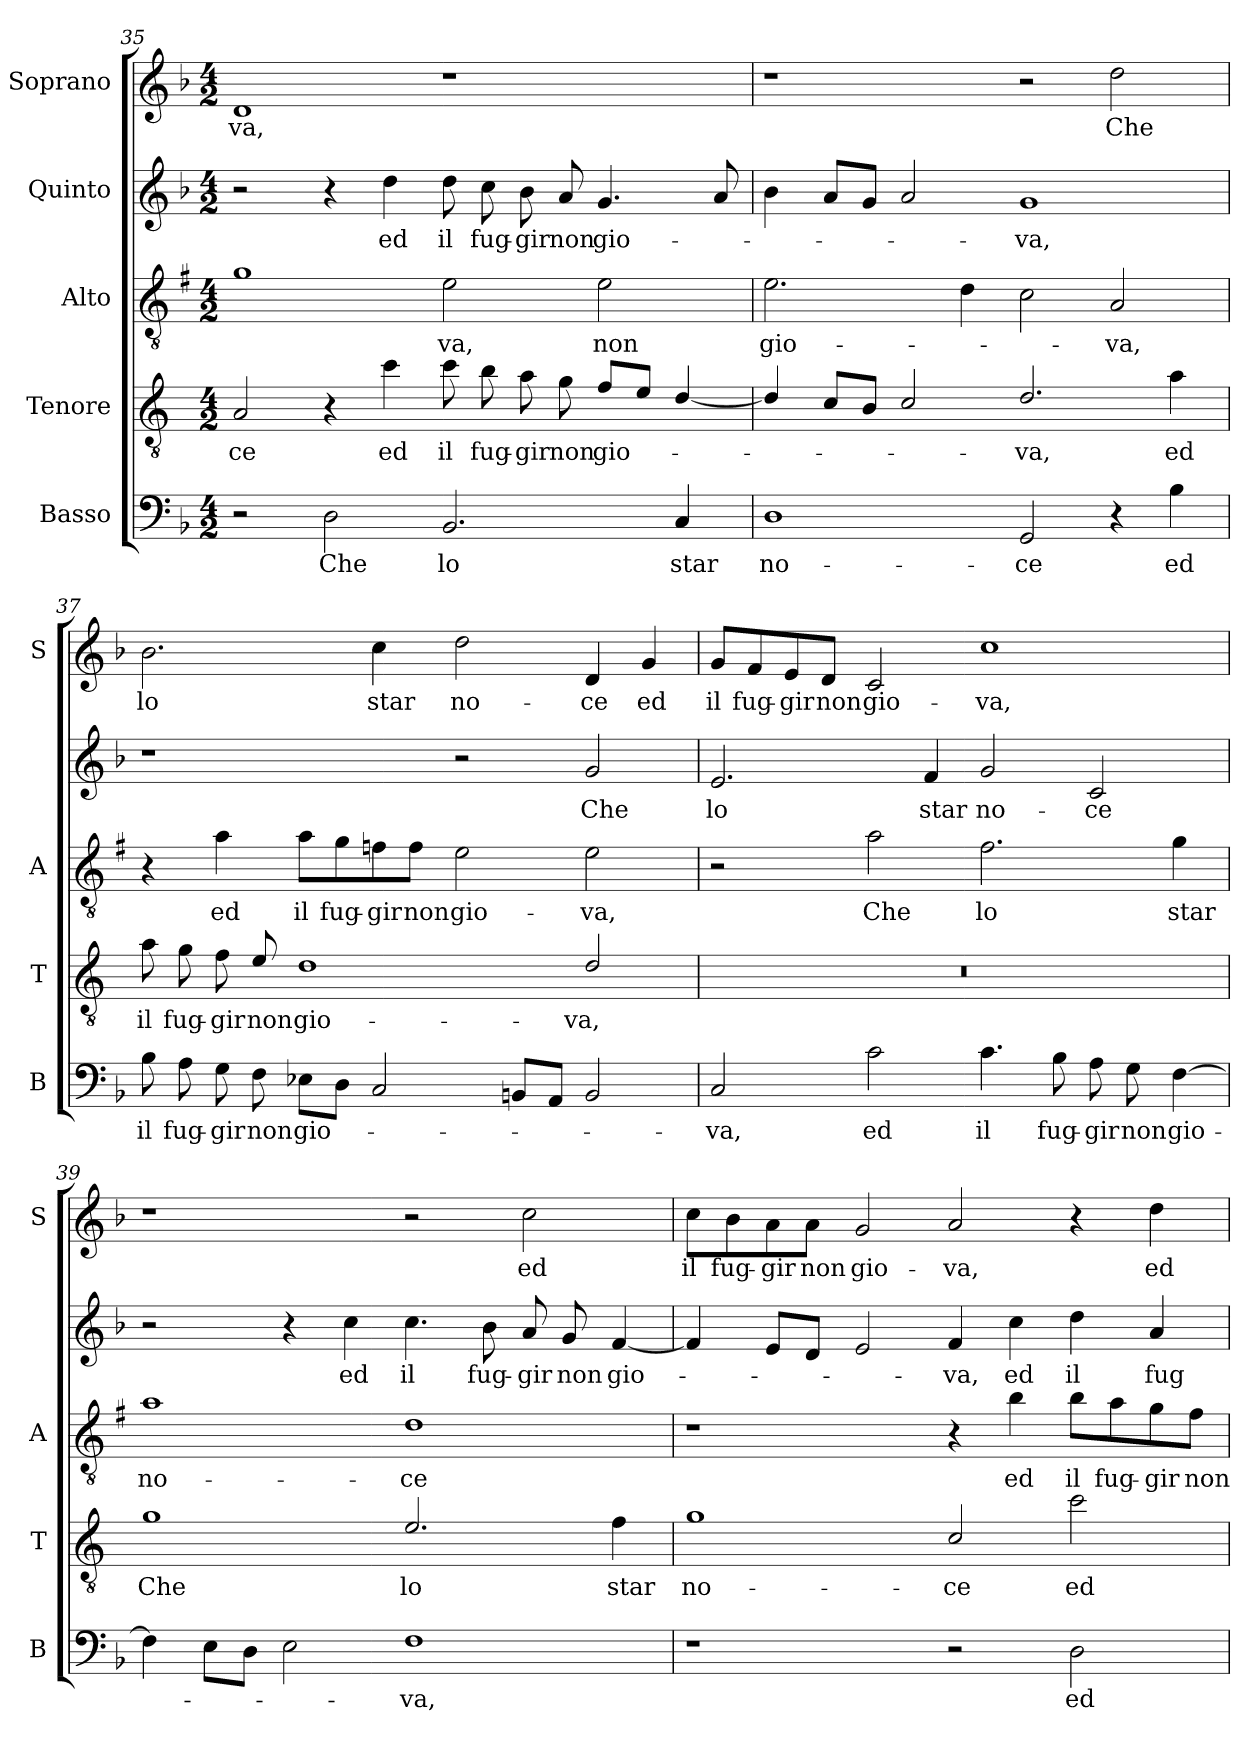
**kern	**text	**kern	**text	**kern	**text	**kern	**text	**kern	**text
*part5	*part5	*part4	*part4	*part3	*part3	*part2	*part2	*part1	*part1
*staff5	*staff5	*staff4	*staff4	*staff3	*staff3	*staff2	*staff2	*staff1	*staff1
*I"Basso	*	*I"Tenore	*	*I"Alto	*	*I"Quinto	*	*I"Soprano	*
*I'B	*	*I'T	*	*I'A	*	*	*	*I'S	*
!!LO:PB:g=z
*clefF4	*	*clefGv2	*	*clefGv2	*	*clefG2	*	*clefG2	*
*	*	*ITrd4c7	*	*ITrd1c2	*	*	*	*	*
*k[b-]	*	*k[b-]	*	*k[b-]	*	*k[b-]	*	*k[b-]	*
*F:	*	*F:	*	*F:	*	*F:	*	*F:	*
*M4/2	*	*M4/2	*	*M4/2	*	*M4/2	*	*M4/2	*
=35	=35	=35	=35	=35	=35	=35	=35	=35	=35
!	!	!	!LO:LY:b	!	!	!	!	!	!LO:LY:b
2r	.	2D/	-ce	1f	.	2r	.	1d	-va,
!	!LO:LY:b	!	!	!	!	!	!	!	!
2D\	Che	4r	.	.	.	4r	.	.	.
!	!	!	!LO:LY:b	!	!	!	!LO:LY:b	!	!
.	.	4f\	ed	.	.	4dd\	ed	.	.
!	!LO:LY:b	!	!LO:LY:b	!	!LO:LY:b	!	!LO:LY:b	!	!
2.BB-/	lo	8f\	il	2d\	-va,	8dd\	il	1r	.
!	!	!	!LO:LY:b	!	!	!	!LO:LY:b	!	!
.	.	8e\	fug-	.	.	8cc\	fug-	.	.
!	!	!	!LO:LY:b	!	!	!	!LO:LY:b	!	!
.	.	8d\	-gir	.	.	8b-\	-gir	.	.
!	!	!	!LO:LY:b	!	!	!	!LO:LY:b	!	!
.	.	8c\	non	.	.	8a/	non	.	.
!	!	!	!LO:LY:b	!	!LO:LY:b	!	!LO:LY:b	!	!
.	.	8B-/L	gio-	2d\	non	4.g/	gio-	.	.
.	.	8A/J	.	.	.	.	.	.	.
!	!LO:LY:b	!	!	!	!	!	!	!	!
4C/	star	[4G/	.	.	.	.	.	.	.
.	.	.	.	.	.	8a/	.	.	.
=36	=36	=36	=36	=36	=36	=36	=36	=36	=36
!	!LO:LY:b	!	!	!	!LO:LY:b	!	!	!	!
1D	no-	4G/]	.	2.d\	gio-	4b-\	.	1r	.
.	.	8F/L	.	.	.	8a/L	.	.	.
.	.	8E/J	.	.	.	8g/J	.	.	.
.	.	2F/	.	.	.	2a/	.	.	.
.	.	.	.	4c\	.	.	.	.	.
!	!LO:LY:b	!	!LO:LY:b	!	!	!	!LO:LY:b	!	!
2GG/	-ce	2.G/	-va,	2B-\	.	1g	-va,	2r	.
!	!	!	!	!	!LO:LY:b	!	!	!	!LO:LY:b
4r	.	.	.	2G/	-va,	.	.	2dd\	Che
!	!LO:LY:b	!	!LO:LY:b	!	!	!	!	!	!
4B-\	ed	4d\	ed	.	.	.	.	.	.
=37	=37	=37	=37	=37	=37	=37	=37	=37	=37
!	!LO:LY:b	!	!LO:LY:b	!	!	!	!	!	!LO:LY:b
8B-\	il	8d\	il	4r	.	1r	.	2.b-\	lo
!	!LO:LY:b	!	!LO:LY:b	!	!	!	!	!	!
8A\	fug-	8c\	fug-	.	.	.	.	.	.
!	!LO:LY:b	!	!LO:LY:b	!	!LO:LY:b	!	!	!	!
8G\	-gir	8B-\	-gir	4g\	ed	.	.	.	.
!	!LO:LY:b	!	!LO:LY:b	!	!	!	!	!	!
8F\	non	8A/	non	.	.	.	.	.	.
!	!LO:LY:b	!	!LO:LY:b	!	!LO:LY:b	!	!	!	!
8E-X\L	gio-	1G	gio-	8g\L	il	.	.	.	.
!	!	!	!	!	!LO:LY:b	!	!	!	!
8D\J	.	.	.	8f\	fug-	.	.	.	.
!	!	!	!	!	!LO:LY:b	!	!	!	!LO:LY:b
2C/	.	.	.	8e-X\	-gir	.	.	4cc\	star
!	!	!	!	!	!LO:LY:b	!	!	!	!
.	.	.	.	8e-\J	non	.	.	.	.
!	!	!	!	!	!LO:LY:b	!	!	!	!LO:LY:b
.	.	.	.	2d\	gio-	2r	.	2dd\	no-
8BBn/L	.	.	.	.	.	.	.	.	.
8AA/J	.	.	.	.	.	.	.	.	.
!	!	!	!LO:LY:b	!	!LO:LY:b	!	!LO:LY:b	!	!LO:LY:b
2BB/	.	2G/	-va,	2d\	-va,	2g/	Che	4d/	-ce
!	!	!	!	!	!	!	!	!	!LO:LY:b
.	.	.	.	.	.	.	.	4g/	ed
!!LO:LB:g=z
=38	=38	=38	=38	=38	=38	=38	=38	=38	=38
!	!LO:LY:b	!	!	!	!	!	!LO:LY:b	!	!LO:LY:b
2C/	-va,	0r	.	2r	.	2.e/	lo	8g/L	il
!	!	!	!	!	!	!	!	!	!LO:LY:b
.	.	.	.	.	.	.	.	8f/	fug-
!	!	!	!	!	!	!	!	!	!LO:LY:b
.	.	.	.	.	.	.	.	8e/	-gir
!	!	!	!	!	!	!	!	!	!LO:LY:b
.	.	.	.	.	.	.	.	8d/J	non
!	!LO:LY:b	!	!	!	!LO:LY:b	!	!	!	!LO:LY:b
2c\	ed	.	.	2g\	Che	.	.	2c/	gio-
!	!	!	!	!	!	!	!LO:LY:b	!	!
.	.	.	.	.	.	4f/	star	.	.
!	!LO:LY:b	!	!	!	!LO:LY:b	!	!LO:LY:b	!	!LO:LY:b
4.c\	il	.	.	2.e\	lo	2g/	no-	1cc	-va,
!	!LO:LY:b	!	!	!	!	!	!	!	!
8B-\	fug-	.	.	.	.	.	.	.	.
!	!LO:LY:b	!	!	!	!	!	!LO:LY:b	!	!
8A\	-gir	.	.	.	.	2c/	-ce	.	.
!	!LO:LY:b	!	!	!	!	!	!	!	!
8G\	non	.	.	.	.	.	.	.	.
!	!LO:LY:b	!	!	!	!LO:LY:b	!	!	!	!
[4F\	gio-	.	.	4f\	star	.	.	.	.
=39	=39	=39	=39	=39	=39	=39	=39	=39	=39
!	!	!	!LO:LY:b	!	!LO:LY:b	!	!	!	!
4F\]	.	1c	Che	1g	no-	2r	.	1r	.
8E\L	.	.	.	.	.	.	.	.	.
8D\J	.	.	.	.	.	.	.	.	.
2E\	.	.	.	.	.	4r	.	.	.
!	!	!	!	!	!	!	!LO:LY:b	!	!
.	.	.	.	.	.	4cc\	ed	.	.
!	!LO:LY:b	!	!LO:LY:b	!	!LO:LY:b	!	!LO:LY:b	!	!
1F	-va,	2.A/	lo	1c	-ce	4.cc\	il	2r	.
!	!	!	!	!	!	!	!LO:LY:b	!	!
.	.	.	.	.	.	8b-\	fug-	.	.
!	!	!	!	!	!	!	!LO:LY:b	!	!LO:LY:b
.	.	.	.	.	.	8a/	-gir	2cc\	ed
!	!	!	!	!	!	!	!LO:LY:b	!	!
.	.	.	.	.	.	8g/	non	.	.
!	!	!	!LO:LY:b	!	!	!	!LO:LY:b	!	!
.	.	4B-\	star	.	.	[4f/	gio-	.	.
=40	=40	=40	=40	=40	=40	=40	=40	=40	=40
!	!	!	!LO:LY:b	!	!	!	!	!	!LO:LY:b
1r	.	1c	no-	1r	.	4f/]	.	8cc\L	il
!	!	!	!	!	!	!	!	!	!LO:LY:b
.	.	.	.	.	.	.	.	8b-\	fug-
!	!	!	!	!	!	!	!	!	!LO:LY:b
.	.	.	.	.	.	8e/L	.	8a\	-gir
!	!	!	!	!	!	!	!	!	!LO:LY:b
.	.	.	.	.	.	8d/J	.	8a\J	non
!	!	!	!	!	!	!	!	!	!LO:LY:b
.	.	.	.	.	.	2e/	.	2g/	gio-
!	!	!	!LO:LY:b	!	!	!	!LO:LY:b	!	!LO:LY:b
2r	.	2F/	-ce	4r	.	4f/	-va,	2a/	-va,
!	!	!	!	!	!LO:LY:b	!	!LO:LY:b	!	!
.	.	.	.	4a\	ed	4cc\	ed	.	.
!	!LO:LY:b	!	!LO:LY:b	!	!LO:LY:b	!	!LO:LY:b	!	!
2D\	ed	2f\	ed	8a\L	il	4dd\	il	4r	.
!	!	!	!	!	!LO:LY:b	!	!	!	!
.	.	.	.	8g\	fug-	.	.	.	.
!	!	!	!	!	!LO:LY:b	!	!LO:LY:b	!	!LO:LY:b
.	.	.	.	8f\	-gir	4a/	fug-	4dd\	ed
!	!	!	!	!	!LO:LY:b	!	!	!	!
.	.	.	.	8e\J	non	.	.	.	.
=	=	=	=	=	=	=	=	=	=
*-	*-	*-	*-	*-	*-	*-	*-	*-	*-
